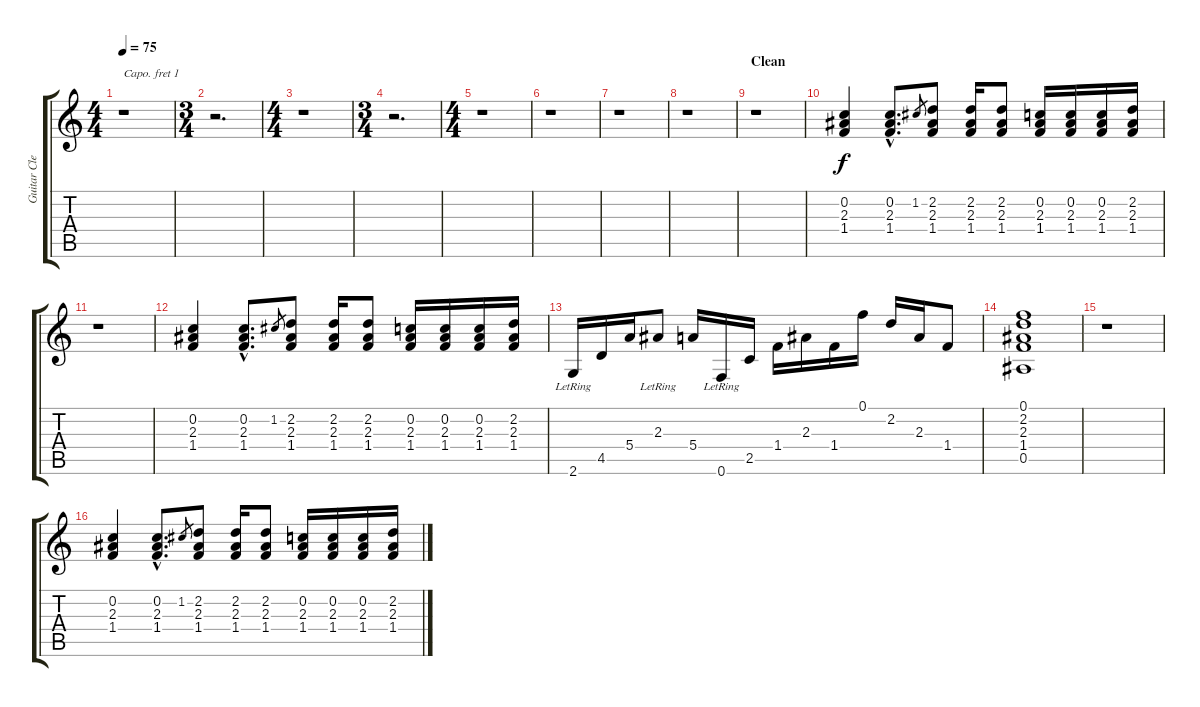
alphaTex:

\track ("Guitar Clean2" "Guitar Cle") {instrument electricguitarclean}
\staff {score tabs}
\capo 1
\tuning (E4 B3 G3 Eb3 A2 E2) {hide}
\ts (4 4)
\tempo 75
\clef g2
\ks c
r.1{dy f instrument electricguitarclean} |
\ts (3 4)
r.2{d} |
\ts (4 4)
r.1 |
\ts (3 4)
r.2{d} |
\ts (4 4)
r.1 |
r.1 |
r.1 |
r.1 |
\section ("" "Clean")
r.1 |
(0.2 2.3 1.4).4 (0.2{hac} 2.3{hac} 1.4{hac}).8{d} 1.2.8{gr} (2.2 2.3 1.4).8 (2.2 2.3 1.4).16 (2.2 2.3 1.4).8 (0.2 2.3 1.4).16 (0.2 2.3 1.4).16 (0.2 2.3 1.4).16 (2.2 2.3 1.4).16 |
r.1 |
(0.2 2.3 1.4).4 (0.2{hac} 2.3{hac} 1.4{hac}).8{d} 1.2.8{gr} (2.2 2.3 1.4).8 (2.2 2.3 1.4).16 (2.2 2.3 1.4).8 (0.2 2.3 1.4).16 (0.2 2.3 1.4).16 (0.2 2.3 1.4).16 (2.2 2.3 1.4).16 |
2.6{lr}.16{instrument electricguitarmuted} 4.5.16{instrument electricguitarmuted} 5.4.16{instrument electricguitarmuted} 2.3{lr}.8{instrument electricguitarmuted} 5.4.16{instrument electricguitarmuted} 0.6{lr}.16{instrument electricguitarmuted} 2.5.16{instrument electricguitarmuted} 1.4.16{instrument electricguitarmuted} 2.3.16{instrument electricguitarmuted} 1.4.16{instrument electricguitarmuted} 0.1.16{instrument electricguitarmuted} 2.2.16{instrument electricguitarmuted} 2.3.16{instrument electricguitarmuted} 1.4.8{instrument electricguitarmuted} |
(0.1 2.2 2.3 1.4 0.5).1{instrument electricguitarmuted} |
r.1 |
(0.2 2.3 1.4).4 (0.2{hac} 2.3{hac} 1.4{hac}).8{d} 1.2.8{gr} (2.2 2.3 1.4).8 (2.2 2.3 1.4).16 (2.2 2.3 1.4).8 (0.2 2.3 1.4).16 (0.2 2.3 1.4).16 (0.2 2.3 1.4).16 (2.2 2.3 1.4).16
